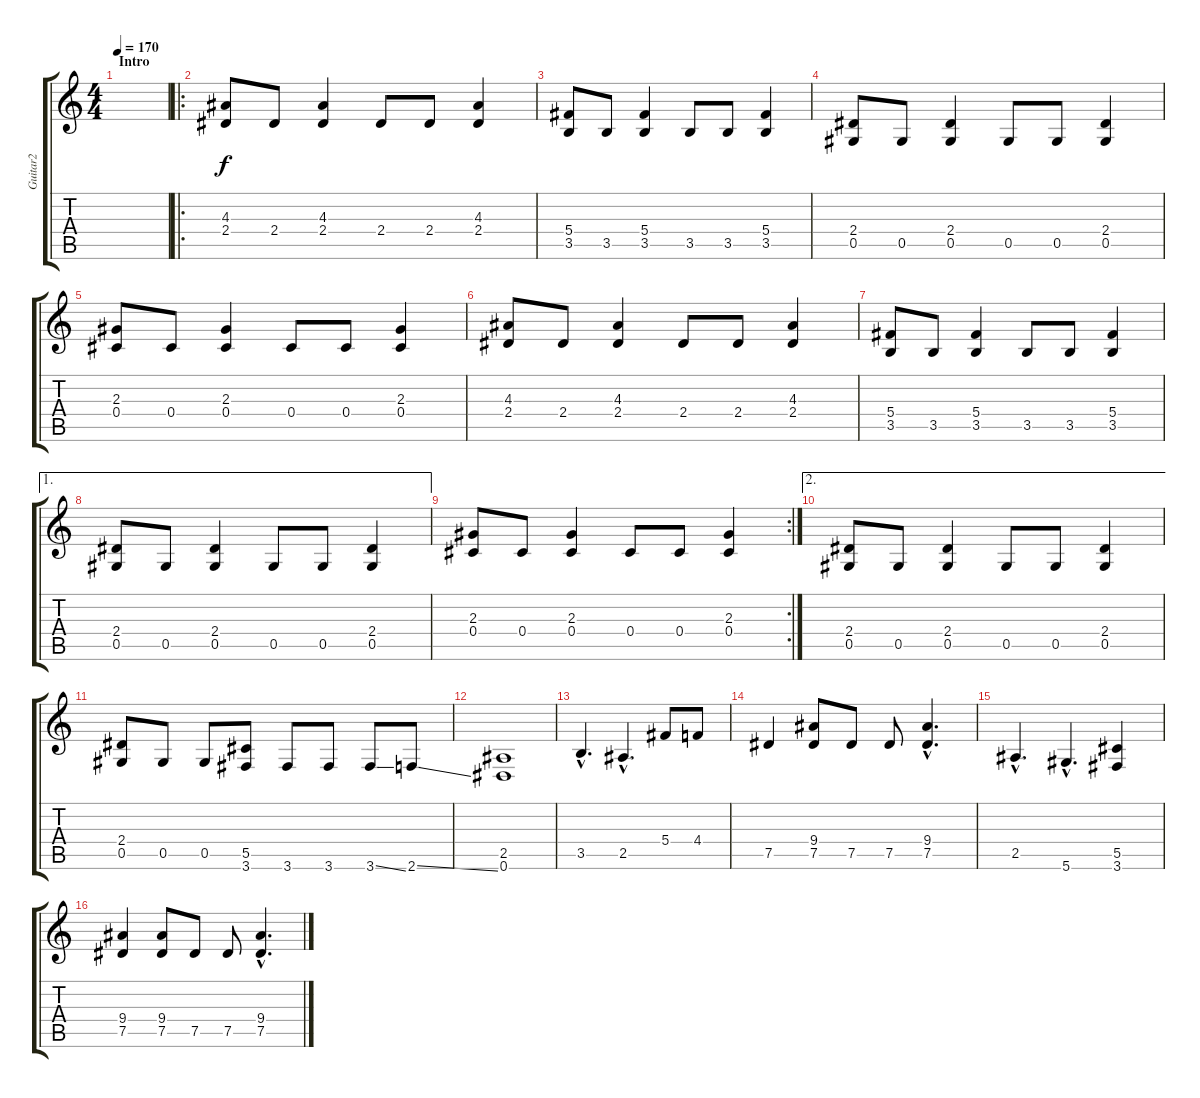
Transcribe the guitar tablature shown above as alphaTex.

\track ("Guitar2" "Guitar2") {instrument distortionguitar}
\staff {score tabs}
\tuning (Eb4 Bb3 Gb3 Db3 Ab2 Eb2) {hide}
\ts (4 4)
\section ("" "Intro")
\tempo 170
\clef g2
\ks c
|
\ro
(4.3 2.4).8 2.4.8 (4.3 2.4).4 2.4.8 2.4.8 (4.3 2.4).4 |
(5.4 3.5).8 3.5.8 (5.4 3.5).4 3.5.8 3.5.8 (5.4 3.5).4 |
(2.4 0.5).8 0.5.8 (2.4 0.5).4 0.5.8 0.5.8 (2.4 0.5).4 |
(2.3 0.4).8 0.4.8 (2.3 0.4).4 0.4.8 0.4.8 (2.3 0.4).4 |
(4.3 2.4).8 2.4.8 (4.3 2.4).4 2.4.8 2.4.8 (4.3 2.4).4 |
(5.4 3.5).8 3.5.8 (5.4 3.5).4 3.5.8 3.5.8 (5.4 3.5).4 |
\ae 1
(2.4 0.5).8 0.5.8 (2.4 0.5).4 0.5.8 0.5.8 (2.4 0.5).4 |
\rc 2
(2.3 0.4).8 0.4.8 (2.3 0.4).4 0.4.8 0.4.8 (2.3 0.4).4 |
\ae 2
(2.4 0.5).8 0.5.8 (2.4 0.5).4 0.5.8 0.5.8 (2.4 0.5).4 |
(2.4 0.5).8 0.5.8 0.5.8 (5.5 3.6).8 3.6.8 3.6.8 3.6{ss}.8 2.6{ss}.8 |
(2.5 0.6).1 |
3.5{hac}.4{d} 2.5{hac}.4{d} 5.4.8 4.4.8 |
7.5.4 (9.4 7.5).8 7.5.8 7.5.8 (9.4{hac} 7.5{hac}).4{d} |
2.5{hac}.4{d} 5.6{hac}.4{d} (5.5 3.6).4 |
(9.4 7.5).4 (9.4 7.5).8 7.5.8 7.5.8 (9.4{hac} 7.5{hac}).4{d}
